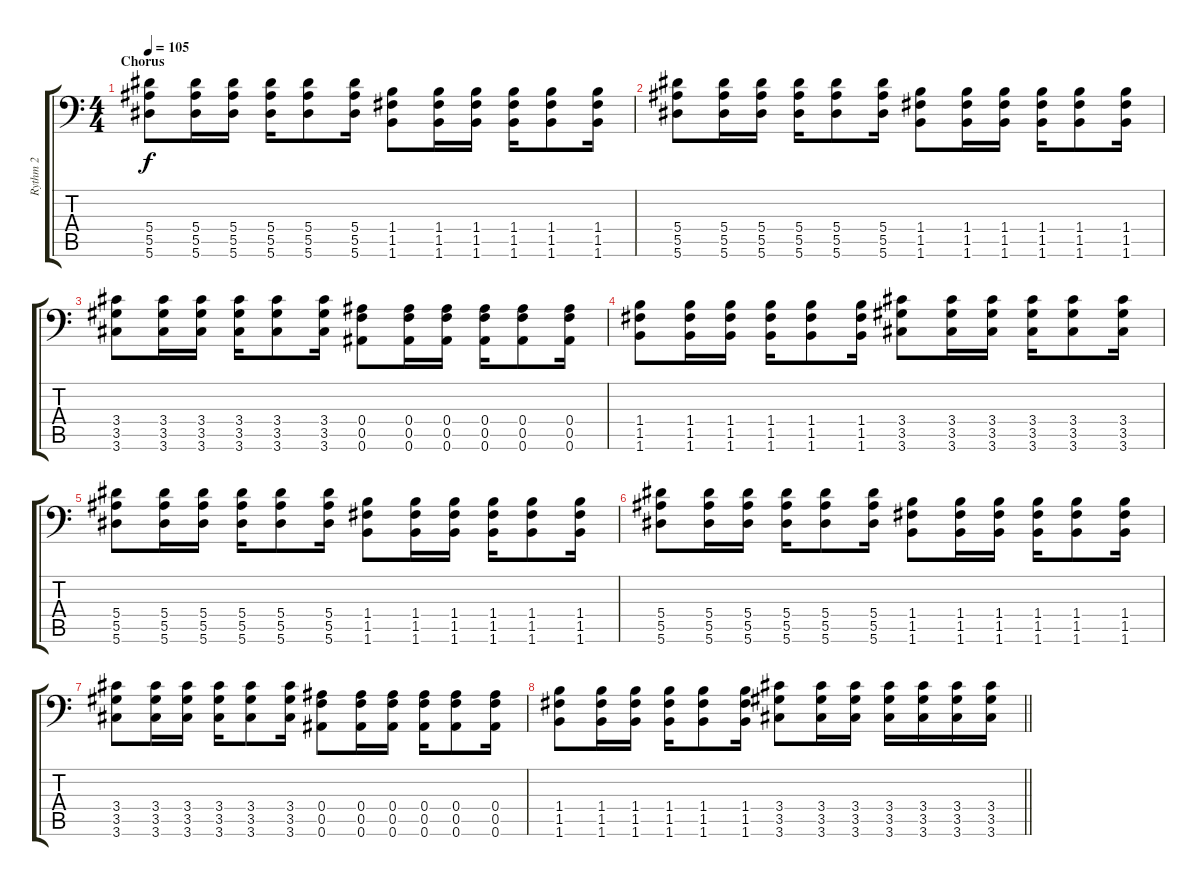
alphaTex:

\track ("Rythm 2" "Rythm 2") {instrument overdrivenguitar}
\staff {score tabs}
\tuning (C4 G3 Eb3 Bb2 F2 Bb1) {hide}
\ts (4 4)
\section ("" "Chorus")
\tempo 105
\clef f4
\ks c
(5.4 5.5 5.6).8{dy f} (5.4 5.5 5.6).16 (5.4 5.5 5.6).16 (5.4 5.5 5.6).16 (5.4 5.5 5.6).8 (5.4 5.5 5.6).16 (1.4 1.5 1.6).8 (1.4 1.5 1.6).16 (1.4 1.5 1.6).16 (1.4 1.5 1.6).16 (1.4 1.5 1.6).8 (1.4 1.5 1.6).16 |
(5.4 5.5 5.6).8 (5.4 5.5 5.6).16 (5.4 5.5 5.6).16 (5.4 5.5 5.6).16 (5.4 5.5 5.6).8 (5.4 5.5 5.6).16 (1.4 1.5 1.6).8 (1.4 1.5 1.6).16 (1.4 1.5 1.6).16 (1.4 1.5 1.6).16 (1.4 1.5 1.6).8 (1.4 1.5 1.6).16 |
(3.4 3.5 3.6).8 (3.4 3.5 3.6).16 (3.4 3.5 3.6).16 (3.4 3.5 3.6).16 (3.4 3.5 3.6).8 (3.4 3.5 3.6).16 (0.4 0.5 0.6).8 (0.4 0.5 0.6).16 (0.4 0.5 0.6).16 (0.4 0.5 0.6).16 (0.4 0.5 0.6).8 (0.4 0.5 0.6).16 |
(1.4 1.5 1.6).8 (1.4 1.5 1.6).16 (1.4 1.5 1.6).16 (1.4 1.5 1.6).16 (1.4 1.5 1.6).8 (1.4 1.5 1.6).16 (3.4 3.5 3.6).8 (3.4 3.5 3.6).16 (3.4 3.5 3.6).16 (3.4 3.5 3.6).16 (3.4 3.5 3.6).8 (3.4 3.5 3.6).16 |
(5.4 5.5 5.6).8 (5.4 5.5 5.6).16 (5.4 5.5 5.6).16 (5.4 5.5 5.6).16 (5.4 5.5 5.6).8 (5.4 5.5 5.6).16 (1.4 1.5 1.6).8 (1.4 1.5 1.6).16 (1.4 1.5 1.6).16 (1.4 1.5 1.6).16 (1.4 1.5 1.6).8 (1.4 1.5 1.6).16 |
(5.4 5.5 5.6).8 (5.4 5.5 5.6).16 (5.4 5.5 5.6).16 (5.4 5.5 5.6).16 (5.4 5.5 5.6).8 (5.4 5.5 5.6).16 (1.4 1.5 1.6).8 (1.4 1.5 1.6).16 (1.4 1.5 1.6).16 (1.4 1.5 1.6).16 (1.4 1.5 1.6).8 (1.4 1.5 1.6).16 |
(3.4 3.5 3.6).8 (3.4 3.5 3.6).16 (3.4 3.5 3.6).16 (3.4 3.5 3.6).16 (3.4 3.5 3.6).8 (3.4 3.5 3.6).16 (0.4 0.5 0.6).8 (0.4 0.5 0.6).16 (0.4 0.5 0.6).16 (0.4 0.5 0.6).16 (0.4 0.5 0.6).8 (0.4 0.5 0.6).16 |
\barLineRight lightlight
(1.4 1.5 1.6).8 (1.4 1.5 1.6).16 (1.4 1.5 1.6).16 (1.4 1.5 1.6).16 (1.4 1.5 1.6).8 (1.4 1.5 1.6).16 (3.4 3.5 3.6).8 (3.4 3.5 3.6).16 (3.4 3.5 3.6).16 (3.4 3.5 3.6).16 (3.4 3.5 3.6).16 (3.4 3.5 3.6).16 (3.4 3.5 3.6).16
